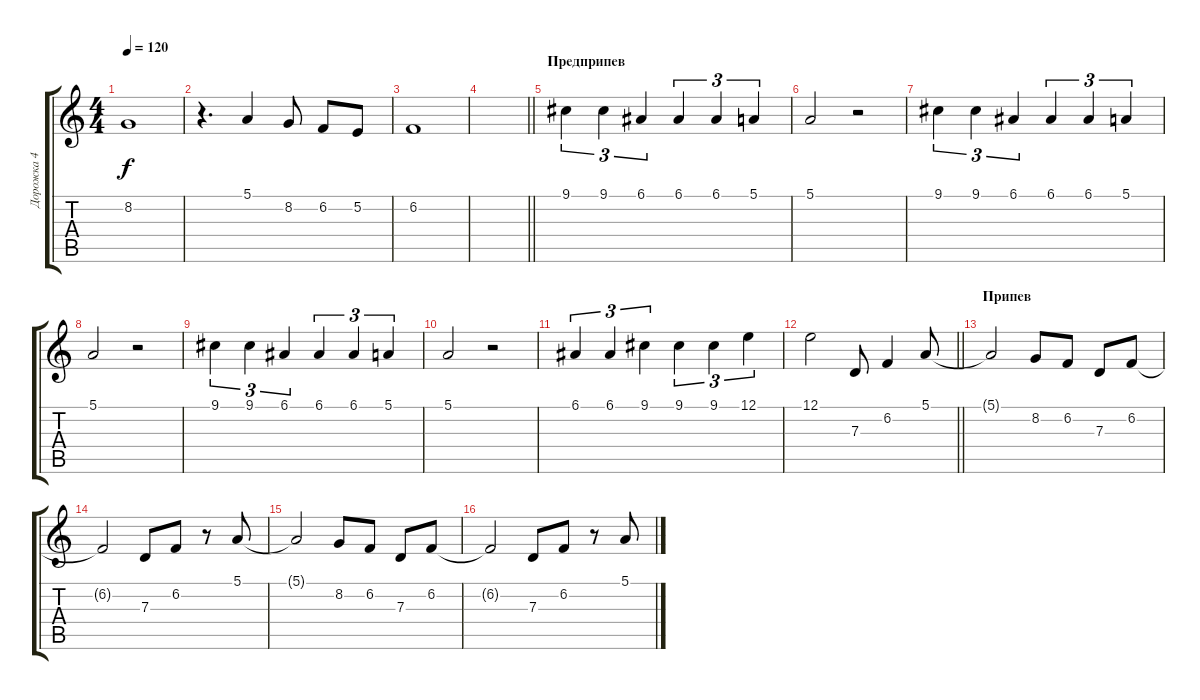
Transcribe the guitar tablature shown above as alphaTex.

\track ("Дорожка 4" "Дорожка 4") {instrument tenorsax}
\staff {score tabs}
\tuning (E4 B3 G3 D3 A2 E2) {hide}
\ts (4 4)
\tempo 120
\clef g2
\ks c
8.2.1{dy f} |
r.4{d} 5.1.4 8.2.8 6.2.8 5.2.8 |
6.2.1 |
\barLineRight lightlight
|
\section ("" "Предприпев")
9.1.4{tu (3 2)} 9.1.4{tu (3 2)} 6.1.4{tu (3 2)} 6.1.4{tu (3 2)} 6.1.4{tu (3 2)} 5.1.4{tu (3 2)} |
5.1.2 r.2 |
9.1.4{tu (3 2)} 9.1.4{tu (3 2)} 6.1.4{tu (3 2)} 6.1.4{tu (3 2)} 6.1.4{tu (3 2)} 5.1.4{tu (3 2)} |
5.1.2 r.2 |
9.1.4{tu (3 2)} 9.1.4{tu (3 2)} 6.1.4{tu (3 2)} 6.1.4{tu (3 2)} 6.1.4{tu (3 2)} 5.1.4{tu (3 2)} |
5.1.2 r.2 |
6.1.4{tu (3 2)} 6.1.4{tu (3 2)} 9.1.4{tu (3 2)} 9.1.4{tu (3 2)} 9.1.4{tu (3 2)} 12.1.4{tu (3 2)} |
\barLineRight lightlight
12.1.2 7.3.8 6.2.4 5.1.8 |
\section ("" "Припев")
5.1{t}.2 8.2.8 6.2.8 7.3.8 6.2.8 |
6.2{t}.2 7.3.8 6.2.8 r.8 5.1.8 |
5.1{t}.2 8.2.8 6.2.8 7.3.8 6.2.8 |
6.2{t}.2 7.3.8 6.2.8 r.8 5.1.8
